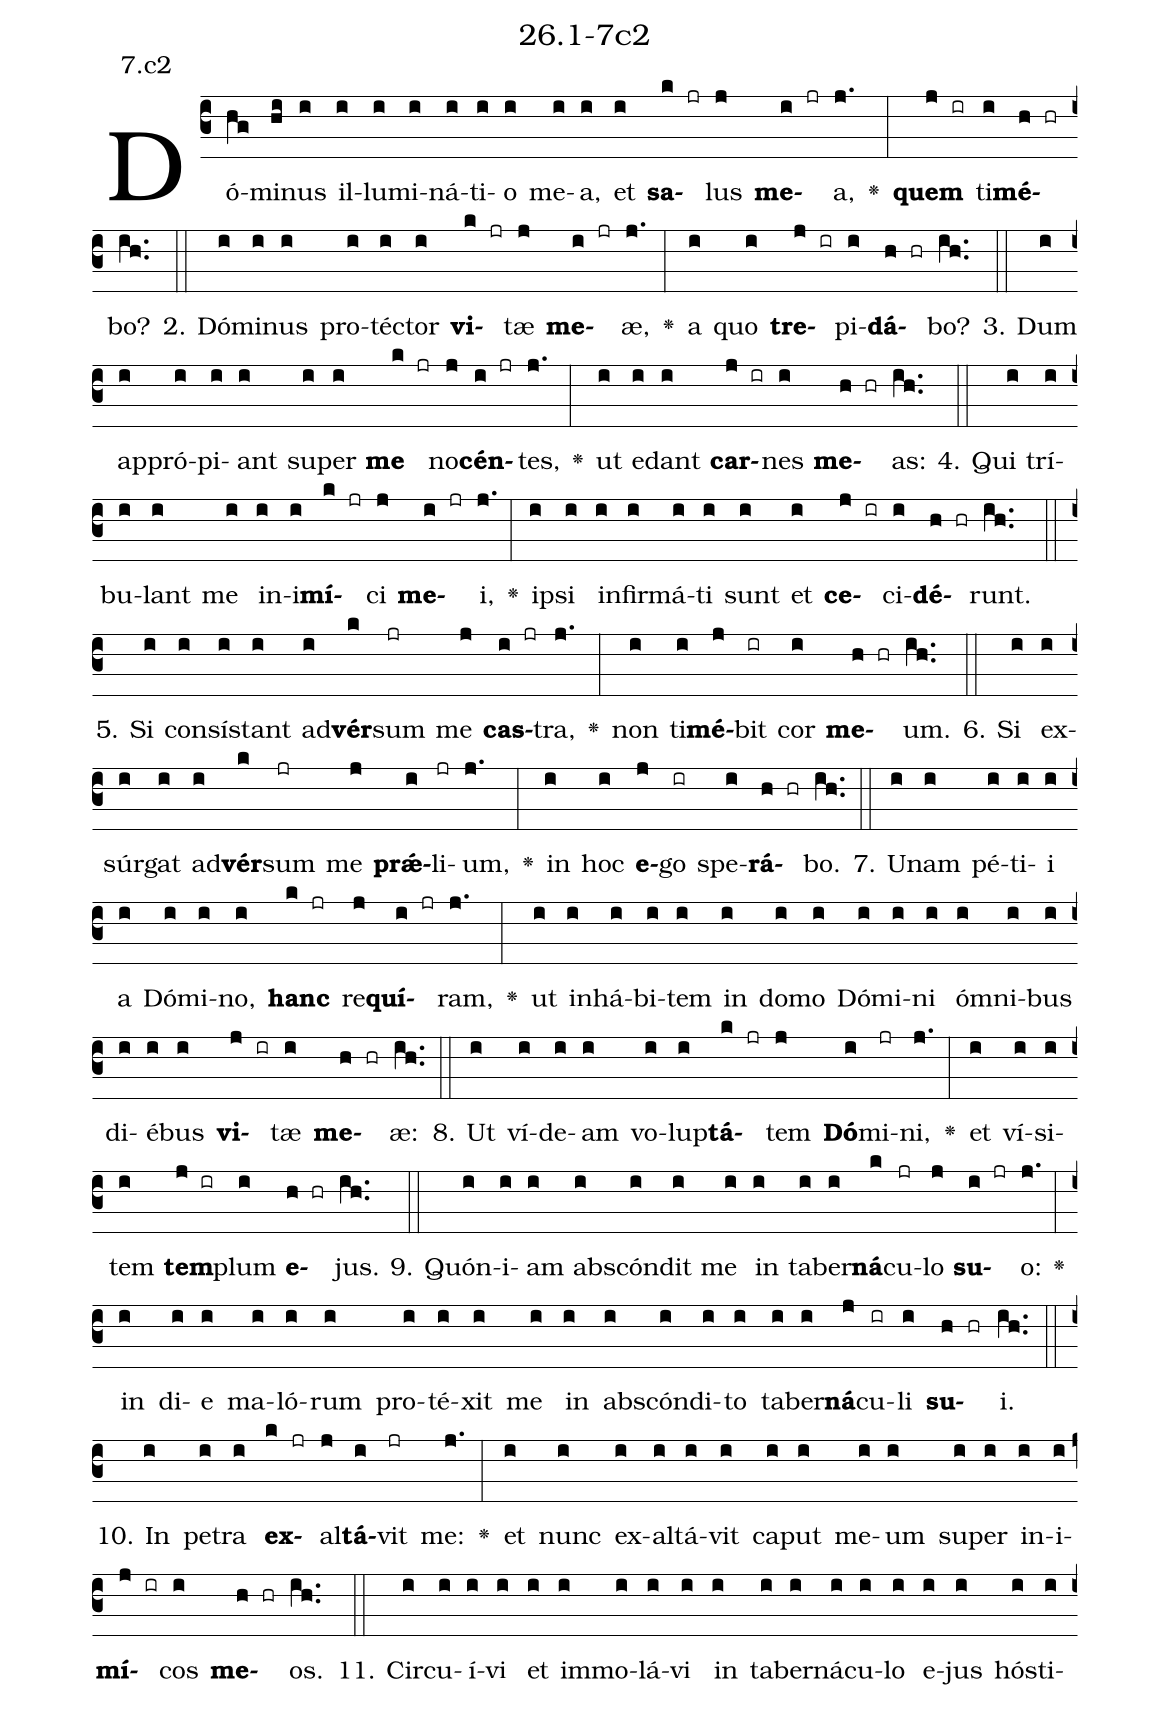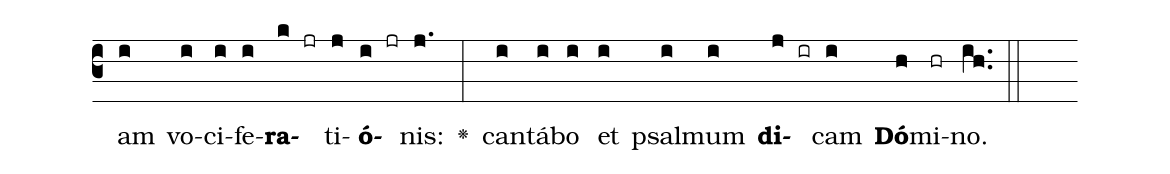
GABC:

name: 26.1-7c2;
annotation: 7.c2;
%%
(c3)Dó(hg)mi(hi)nus(i) il(i)lu(i)mi(i)ná(i)ti(i)o(i) me(i)a,(i) et(i) <b>sa</b>(k jr)lus(j) <b>me</b>(i jr)a,(j.) <v>\greheightstar</v>(:) <b>quem</b>(j ir) ti(i)<b>mé</b>(h hr)bo?(ih..) (::)
2. Dó(i)mi(i)nus(i) pro(i)téc(i)tor(i) <b>vi</b>(k jr)tæ(j) <b>me</b>(i jr)æ,(j.) <v>\greheightstar</v>(:) a(i) quo(i) <b>tre</b>(j ir)pi(i)<b>dá</b>(h hr)bo?(ih..) (::)
3. Dum(i) ap(i)pró(i)pi(i)ant(i) su(i)per(i) <b>me</b>(k jr) no(j)<b>cén</b>(i jr)tes,(j.) <v>\greheightstar</v>(:) ut(i) e(i)dant(i) <b>car</b>(j ir)nes(i) <b>me</b>(h hr)as:(ih..) (::)
4. Qui(i) trí(i)bu(i)lant(i) me(i) in(i)i(i)<b>mí</b>(k jr)ci(j) <b>me</b>(i jr)i,(j.) <v>\greheightstar</v>(:) ip(i)si(i) in(i)fir(i)má(i)ti(i) sunt(i) et(i) <b>ce</b>(j ir)ci(i)<b>dé</b>(h hr)runt.(ih..) (::)
5. Si(i) con(i)sís(i)tant(i) ad(i)<b>vér</b>(k)sum(jr) me(j) <b>cas</b>(i jr)tra,(j.) <v>\greheightstar</v>(:) non(i) ti(i)<b>mé</b>(j)bit(ir) cor(i) <b>me</b>(h hr)um.(ih..) (::)
6. Si(i) ex(i)súr(i)gat(i) ad(i)<b>vér</b>(k)sum(jr) me(j) <b>prǽ</b>(i)li(jr)um,(j.) <v>\greheightstar</v>(:) in(i) hoc(i) <b>e</b>(j)go(ir) spe(i)<b>rá</b>(h hr)bo.(ih..) (::)
7. U(i)nam(i) pé(i)ti(i)i(i) a(i) Dó(i)mi(i)no,(i) <b>hanc</b>(k jr) re(j)<b>quí</b>(i jr)ram,(j.) <v>\greheightstar</v>(:) ut(i) in(i)há(i)bi(i)tem(i) in(i) do(i)mo(i) Dó(i)mi(i)ni(i) óm(i)ni(i)bus(i) di(i)é(i)bus(i) <b>vi</b>(j ir)tæ(i) <b>me</b>(h hr)æ:(ih..) (::)
8. Ut(i) ví(i)de(i)am(i) vo(i)lup(i)<b>tá</b>(k jr)tem(j) <b>Dó</b>(i)mi(jr)ni,(j.) <v>\greheightstar</v>(:) et(i) ví(i)si(i)tem(i) <b>tem</b>(j ir)plum(i) <b>e</b>(h hr)jus.(ih..) (::)
9. Quón(i)i(i)am(i) abs(i)cón(i)dit(i) me(i) in(i) ta(i)ber(i)<b>ná</b>(k)cu(jr)lo(j) <b>su</b>(i jr)o:(j.) <v>\greheightstar</v>(:) in(i) di(i)e(i) ma(i)ló(i)rum(i) pro(i)té(i)xit(i) me(i) in(i) abs(i)cón(i)di(i)to(i) ta(i)ber(i)<b>ná</b>(j)cu(ir)li(i) <b>su</b>(h hr)i.(ih..) (::)
10. In(i) pe(i)tra(i) <b>ex</b>(k jr)al(j)<b>tá</b>(i)vit(jr) me:(j.) <v>\greheightstar</v>(:) et(i) nunc(i) ex(i)al(i)tá(i)vit(i) ca(i)put(i) me(i)um(i) su(i)per(i) in(i)i(i)<b>mí</b>(j ir)cos(i) <b>me</b>(h hr)os.(ih..) (::)
11. Cir(i)cu(i)í(i)vi(i) et(i) im(i)mo(i)lá(i)vi(i) in(i) ta(i)ber(i)ná(i)cu(i)lo(i) e(i)jus(i) hós(i)ti(i)am(i) vo(i)ci(i)fe(i)<b>ra</b>(k jr)ti(j)<b>ó</b>(i jr)nis:(j.) <v>\greheightstar</v>(:) can(i)tá(i)bo(i) et(i) psal(i)mum(i) <b>di</b>(j ir)cam(i) <b>Dó</b>(h)mi(hr)no.(ih..) (::)
